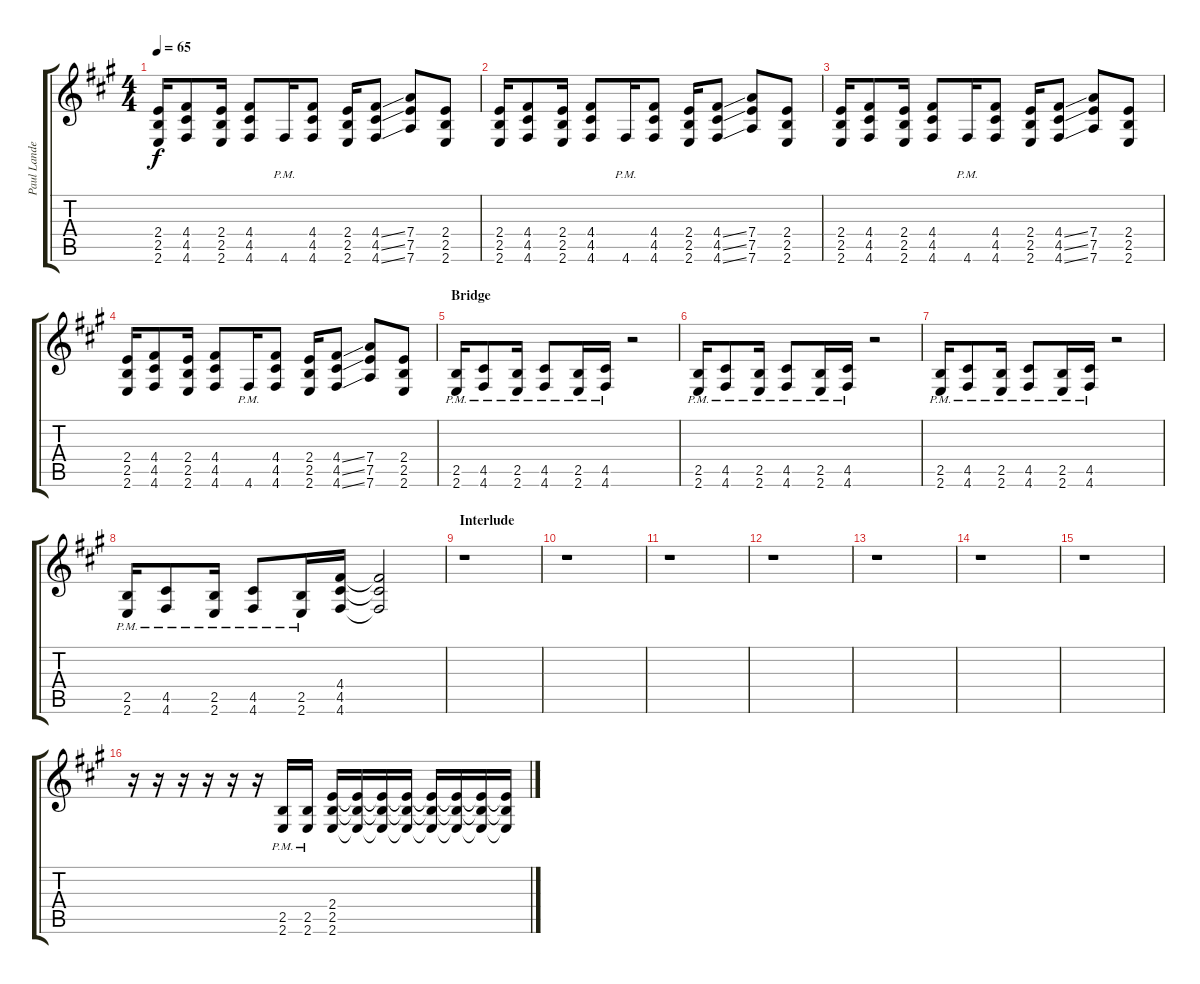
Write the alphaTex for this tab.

\track ("Paul Landers - Guitar II" "Paul Lande") {instrument distortionguitar}
\staff {score tabs}
\tuning (E4 B3 G3 D3 A2 D2) {hide}
\ts (4 4)
\tempo 65
\clef g2
\ks a
(2.4 2.5 2.6).16{dy f} (4.4 4.5 4.6).8 (2.4 2.5 2.6).16 (4.4 4.5 4.6).8 4.6{pm}.16 (4.4 4.5 4.6).8 (2.4 2.5 2.6).16 (4.4{ss} 4.5{ss} 4.6{ss}).8 (7.4 7.5 7.6).8 (2.4 2.5 2.6).8 |
(2.4 2.5 2.6).16 (4.4 4.5 4.6).8 (2.4 2.5 2.6).16 (4.4 4.5 4.6).8 4.6{pm}.16 (4.4 4.5 4.6).8 (2.4 2.5 2.6).16 (4.4{ss} 4.5{ss} 4.6{ss}).8 (7.4 7.5 7.6).8 (2.4 2.5 2.6).8 |
(2.4 2.5 2.6).16 (4.4 4.5 4.6).8 (2.4 2.5 2.6).16 (4.4 4.5 4.6).8 4.6{pm}.16 (4.4 4.5 4.6).8 (2.4 2.5 2.6).16 (4.4{ss} 4.5{ss} 4.6{ss}).8 (7.4 7.5 7.6).8 (2.4 2.5 2.6).8 |
(2.4 2.5 2.6).16 (4.4 4.5 4.6).8 (2.4 2.5 2.6).16 (4.4 4.5 4.6).8 4.6{pm}.16 (4.4 4.5 4.6).8 (2.4 2.5 2.6).16 (4.4{ss} 4.5{ss} 4.6{ss}).8 (7.4 7.5 7.6).8 (2.4 2.5 2.6).8 |
\section ("" "Bridge")
(2.5{pm} 2.6{pm}).16 (4.5{pm} 4.6{pm}).8 (2.5{pm} 2.6{pm}).16 (4.5{pm} 4.6{pm}).8 (2.5{pm} 2.6{pm}).16 (4.5{pm} 4.6{pm}).16 r.2 |
(2.5{pm} 2.6{pm}).16 (4.5{pm} 4.6{pm}).8 (2.5{pm} 2.6{pm}).16 (4.5{pm} 4.6{pm}).8 (2.5{pm} 2.6{pm}).16 (4.5{pm} 4.6{pm}).16 r.2 |
(2.5{pm} 2.6{pm}).16 (4.5{pm} 4.6{pm}).8 (2.5{pm} 2.6{pm}).16 (4.5{pm} 4.6{pm}).8 (2.5{pm} 2.6{pm}).16 (4.5{pm} 4.6{pm}).16 r.2 |
(2.5{pm} 2.6{pm}).16 (4.5{pm} 4.6{pm}).8 (2.5{pm} 2.6{pm}).16 (4.5{pm} 4.6{pm}).8 (2.5{pm} 2.6{pm}).16 (4.4 4.5 4.6).16 (4.4{t} 4.5{t} 4.6{t}).2 |
\section ("" "Interlude")
r.1 |
r.1 |
r.1 |
r.1 |
r.1 |
r.1 |
r.1 |
r.16 r.16 r.16 r.16 r.16 r.16 (2.5{pm} 2.6{pm}).16 (2.5{pm} 2.6{pm}).16 (2.4 2.5 2.6).16 (2.4{t} 2.5{t} 2.6{t}).16 (2.4{t} 2.5{t} 2.6{t}).16 (2.4{t} 2.5{t} 2.6{t}).16 (2.4{t} 2.5{t} 2.6{t}).16 (2.4{t} 2.5{t} 2.6{t}).16 (2.4{t} 2.5{t} 2.6{t}).16 (2.4{t} 2.5{t} 2.6{t}).16
